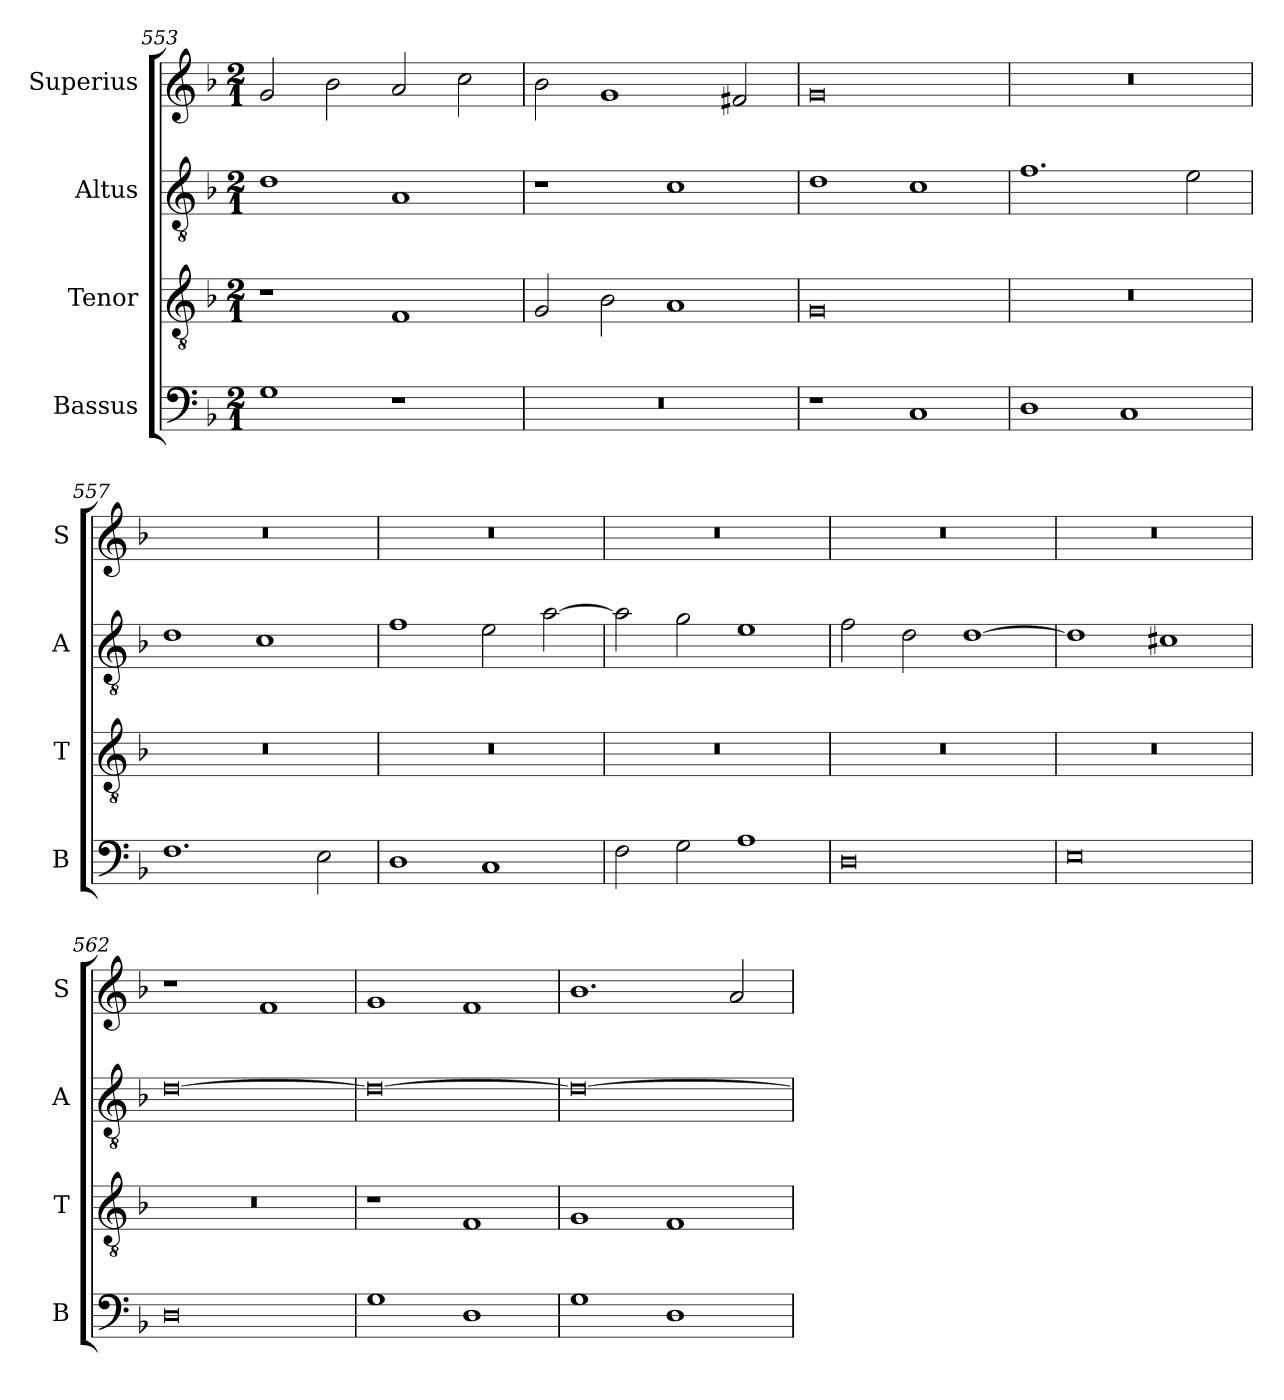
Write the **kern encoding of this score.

**kern	**kern	**kern	**kern
*part4	*part3	*part2	*part1
*staff4	*staff3	*staff2	*staff1
*I"Bassus	*I"Tenor	*I"Altus	*I"Superius
*I'B	*I'T	*I'A	*I'S
*clefF4	*clefGv2	*clefGv2	*clefG2
*k[b-]	*k[b-]	*k[b-]	*k[b-]
*M2/1	*M2/1	*M2/1	*M2/1
=553	=553	=553	=553
1G	1r	1d	2g/
.	.	.	2b-\
1r	1F	1A	2a/
.	.	.	2cc\
=554	=554	=554	=554
0r	2G/	1r	2b-\
.	2B-\	.	1g
.	1A	1c	.
.	.	.	2f#X/
=555	=555	=555	=555
1r	0G	1d	0g
1C	.	1c	.
=556	=556	=556	=556
1D	0r	1.f	0r
1C	.	.	.
.	.	2e\	.
=557	=557	=557	=557
1.F	0r	1d	0r
.	.	1c	.
2E\	.	.	.
=558	=558	=558	=558
1D	0r	1f	0r
1C	.	2e\	.
.	.	[2a\	.
=559	=559	=559	=559
2F\	0r	2a\]	0r
2G\	.	2g\	.
1A	.	1e	.
=560	=560	=560	=560
0D	0r	2f\	0r
.	.	2d\	.
.	.	[1d	.
=561	=561	=561	=561
0E	0r	1d]	0r
.	.	1c#X	.
=562	=562	=562	=562
0D	0r	[0d	1r
.	.	.	1f
=563	=563	=563	=563
1G	1r	0d_	1g
1D	1F	.	1f
=564	=564	=564	=564
1G	1G	0d_	1.b-
1D	1F	.	.
.	.	.	2a/
=	=	=	=
*-	*-	*-	*-
